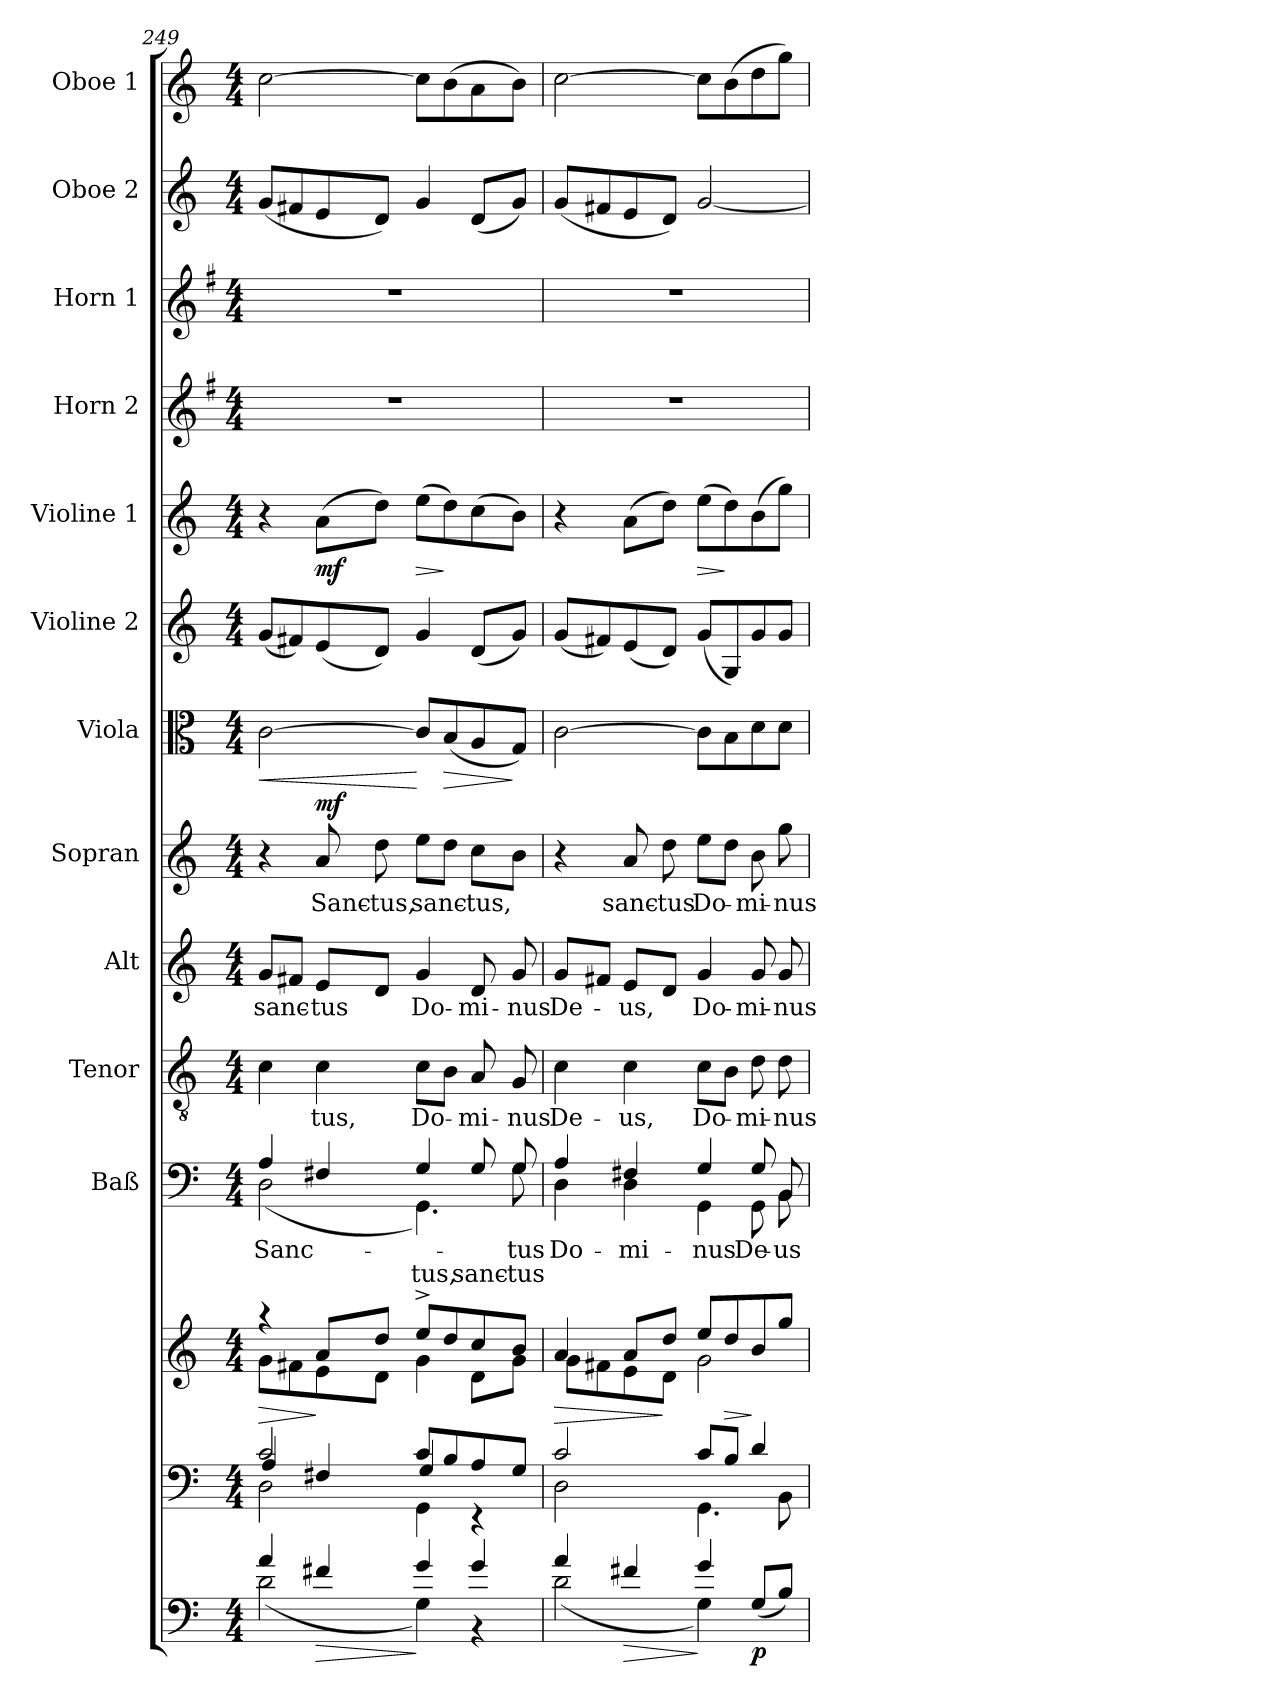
**kern	**dynam	**kern	**kern	**dynam	**kern	**text	**text	**kern	**text	**kern	**text	**kern	**text	**dynam	**kern	**dynam	**kern	**kern	**dynam	**kern	**kern	**kern	**kern
*part13	*part13	*part12	*part12	*part12	*part11	*part11	*part11	*part10	*part10	*part9	*part9	*part8	*part8	*part8	*part7	*part7	*part6	*part5	*part5	*part4	*part3	*part2	*part1
*staff14	*staff14	*staff13	*staff12	*staff12/13	*staff11	*staff11	*staff11	*staff10	*staff10	*staff9	*staff9	*staff8	*staff8	*staff8	*staff7	*staff7	*staff6	*staff5	*staff5	*staff4	*staff3	*staff2	*staff1
*	*	*	*	*	*I"Baß	*	*	*I"Tenor	*	*I"Alt	*	*I"Sopran	*	*	*I"Viola	*	*I"Violine 2	*I"Violine 1	*	*I"Horn 2	*I"Horn 1	*I"Oboe 2	*I"Oboe 1
*	*	*	*	*	*I'Baß	*	*	*I'Ten	*	*I'Alt	*	*I'Sop	*	*	*I'Vla.	*	*I'Vln. 2	*I'Vln. 1	*	*I'Hrn. 2	*I'Hrn. 1	*I'Ob. 2	*I'Ob. 1
!!LO:PB:g=z
*clefF4	*	*clefF4	*clefG2	*	*clefF4	*	*	*clefGv2	*	*clefG2	*	*clefG2	*	*	*clefC3	*	*clefG2	*clefG2	*	*clefG2	*clefG2	*clefG2	*clefG2
*ITrd7c12	*	*	*	*	*	*	*	*	*	*	*	*	*	*	*	*	*	*	*	*ITrd4c7	*ITrd4c7	*	*
*k[]	*	*k[]	*k[]	*	*k[]	*	*	*k[]	*	*k[]	*	*k[]	*	*	*k[]	*	*k[]	*k[]	*	*k[]	*k[]	*k[]	*k[]
*C:	*	*C:	*C:	*	*C:	*	*	*C:	*	*C:	*	*C:	*	*	*C:	*	*C:	*C:	*	*C:	*C:	*C:	*C:
*M4/4	*	*M4/4	*M4/4	*	*M4/4	*	*	*M4/4	*	*M4/4	*	*M4/4	*	*	*M4/4	*	*M4/4	*M4/4	*	*M4/4	*M4/4	*M4/4	*M4/4
=249	=249	=249	=249	=249	=249	=249	=249	=249	=249	=249	=249	=249	=249	=249	=249	=249	=249	=249	=249	=249	=249	=249	=249
*^	*	*^	*	*	*	*	*	*	*	*	*	*	*	*	*	*	*	*	*	*	*	*	*
*	*	*	*	*^	*	*	*	*	*	*	*	*	*	*	*	*	*	*	*	*	*	*	*	*	*
!	!	!	!	!	!	!	!LO:HP:b	!	!LO:LY:b	!	!	!	!	!LO:LY:b	!	!	!	!	!LO:HP:b	!	!	!	!	!	!	!
*	*	*	*	*	*	*^	*	*^	*	*	*	*	*	*	*	*	*	*	*	*	*	*	*	*	*	*
4A/	(<2D\	.	2c/	2D\	4A/	4raa	8g\L	>	4A/	(<2D\	Sanc-	.	4c\	.	8g/L	sanc-	4r	.	.	[2c\	<	(<8g/L	4r	.	1r	1r	(<8g/L	[2cc\
.	.	.	.	.	.	.	8f#X\	.	.	.	.	.	.	.	8f#X/J	.	.	.	.	.	.	8f#X/)	.	.	.	.	8f#X/	.
!	!	!LO:HP:b	!	!	!	!	!	!	!	!	!	!	!	!LO:LY:b	!	!LO:LY:b	!	!LO:LY:b	!LO:DY:a	!	!	!	!	!LO:DY:b	!	!	!	!
4F#X/	.	>	.	.	4F#X/	8a/L	8e\	]	4F#X/	.	.	.	4c\	-tus,	8e/L	-tus	8a/	Sanc-	mf	.	.	(<8e/	(>8a\L	mf	.	.	8e/	.
!	!	!	!	!	!	!	!	!	!	!	!	!	!	!	!	!	!	!LO:LY:b	!	!	!	!	!	!	!	!	!	!
.	.	.	.	.	.	8dd/J	8d\J	.	.	.	.	.	.	.	8d/J	.	8dd\	-tus,	.	.	.	8d/J)	8dd\J)	.	.	.	8d/J)	.
!	!	!	!	!	!	!	!	!	!	!	!	!LO:LY:a	!	!LO:LY:b	!	!LO:LY:b	!	!LO:LY:b	!	!	!	!	!	!LO:HP:b	!	!	!	!
4G/	4GG\)	]	8c/L	4GG\	4G/	8ee^</L	4g\	.	4G/	4.GG\)	.	-tus,	8c\L	Do-	4g/	Do-	8ee\L	sanc-	.	8c/L]	[	4g/	(>8ee\L	>	.	.	4g/	8cc\L]
!	!	!	!	!	!	!	!	!	!	!	!	!	!	!	!	!	!	!	!	!	!LO:HP:b	!	!	!	!	!	!	!
.	.	.	8B/	.	.	8dd/	.	.	.	.	.	.	8B\J	.	.	.	8dd\J	.	.	(<8B/	>	.	8dd\)	]	.	.	.	(>8b\
!	!	!	!	!	!	!	!	!	!	!	!	!LO:LY:a	!	!LO:LY:b	!	!LO:LY:b	!	!LO:LY:b	!	!	!	!	!	!	!	!	!	!
4rBB	4G/	.	8A/	4rEE	4ryy	8cc/	8d\L	.	8G/	.	.	sanc-	8A/	-mi-	8d/	-mi-	8cc\L	-tus,	.	8A/	.	(<8d/L	(>8cc\	.	.	.	(<8d/L	8a\
!	!	!	!	!	!	!	!	!	!	!	!LO:LY:b	!LO:LY:a	!	!LO:LY:b	!	!LO:LY:b	!	!	!	!	!	!	!	!	!	!	!	!
.	.	.	8G/J	.	.	8b/J	8g\J	.	8G/	8G\	-tus	-tus	8G/	-nus	8g/	-nus	8b\J	.	.	8G/J)	]	8g/J)	8b\J)	.	.	.	8g/J)	8b\J)
*	*	*	*	*v	*v	*	*	*	*	*	*	*	*	*	*	*	*	*	*	*	*	*	*	*	*	*	*	*
=250	=250	=250	=250	=250	=250	=250	=250	=250	=250	=250	=250	=250	=250	=250	=250	=250	=250	=250	=250	=250	=250	=250	=250	=250	=250	=250	=250
!	!	!	!	!	!	!	!LO:HP:b	!	!	!LO:LY:b	!	!	!LO:LY:b	!	!LO:LY:b	!	!	!	!	!	!	!	!	!	!	!	!
4A/	(<2D\	.	2c/	2D\	4a/	8g\L	>	4A/	4D\	Do-	.	4c\	De-	8g/L	De-	4r	.	.	[2c\	.	(<8g/L	4r	.	1r	1r	(<8g/L	[2cc\
.	.	.	.	.	.	8f#X\	.	.	.	.	.	.	.	8f#X/J	.	.	.	.	.	.	8f#X/)	.	.	.	.	8f#X/	.
!	!	!LO:HP:b	!	!	!	!	!	!	!	!LO:LY:b	!	!	!LO:LY:b	!	!LO:LY:b	!	!LO:LY:b	!	!	!	!	!	!	!	!	!	!
4F#X/	.	>	.	.	8a/L	8e\	.	4F#X/	4D\	-mi-	.	4c\	-us,	8e/L	-us,	8a/	sanc-	.	.	.	(<8e/	(>8a\L	.	.	.	8e/	.
!	!	!	!	!	!	!	!	!	!	!	!	!	!	!	!	!	!LO:LY:b	!	!	!	!	!	!	!	!	!	!
.	.	.	.	.	8dd/J	8d\J	]	.	.	.	.	.	.	8d/J	.	8dd\	-tus	.	.	.	8d/J)	8dd\J)	.	.	.	8d/J)	.
!	!	!	!	!	!	!	!	!	!	!LO:LY:b	!	!	!LO:LY:b	!	!LO:LY:b	!	!LO:LY:b	!	!	!	!	!	!LO:HP:b	!	!	!	!
4G/	4GG\)	]	8c/L	4.GG\	8ee/L	2g\	.	4G/	4GG\	-nus	.	8c\L	Do-	4g/	Do-	8ee\L	Do-	.	8c\L]	.	(<8g/L	(>8ee\L	>	.	.	[2g/	8cc\L]
!	!	!	!	!	!	!	!LO:HP:b	!	!	!	!	!	!	!	!	!	!	!	!	!	!	!	!	!	!	!	!
.	.	.	8B/J	.	8dd/	.	>	.	.	.	.	8B\J	.	.	.	8dd\J	.	.	8B\	.	8G/)	8dd\)	]	.	.	.	(>8b\
!	!	!LO:DY:b	!	!	!	!	!	!	!	!LO:LY:b	!	!	!LO:LY:b	!	!LO:LY:b	!	!LO:LY:b	!	!	!	!	!	!	!	!	!	!
(<8GG/L	4ryy	p	4d/	.	8b/	.	]	8G/	8GG\	De-	.	8d\	-mi-	8g/	-mi-	8b\	-mi-	.	8d\	.	8g/	(>8b\	.	.	.	.	8dd\
!	!	!	!	!	!	!	!	!	!	!LO:LY:b	!	!	!LO:LY:b	!	!LO:LY:b	!	!LO:LY:b	!	!	!	!	!	!	!	!	!	!
8BB/J)	.	.	.	8BB\	8gg/J	.	.	8BB/	8BB\	-us	.	8d\	-nus	8g/	-nus	8gg\	-nus	.	8d\J	.	8g/J	8gg\J)	.	.	.	.	8gg\J)
*v	*v	*	*	*	*	*	*	*v	*v	*	*	*	*	*	*	*	*	*	*	*	*	*	*	*	*	*	*
*	*	*v	*v	*	*	*	*	*	*	*	*	*	*	*	*	*	*	*	*	*	*	*	*	*	*
*	*	*	*v	*v	*	*	*	*	*	*	*	*	*	*	*	*	*	*	*	*	*	*	*	*
=	=	=	=	=	=	=	=	=	=	=	=	=	=	=	=	=	=	=	=	=	=	=	=
*-	*-	*-	*-	*-	*-	*-	*-	*-	*-	*-	*-	*-	*-	*-	*-	*-	*-	*-	*-	*-	*-	*-	*-
